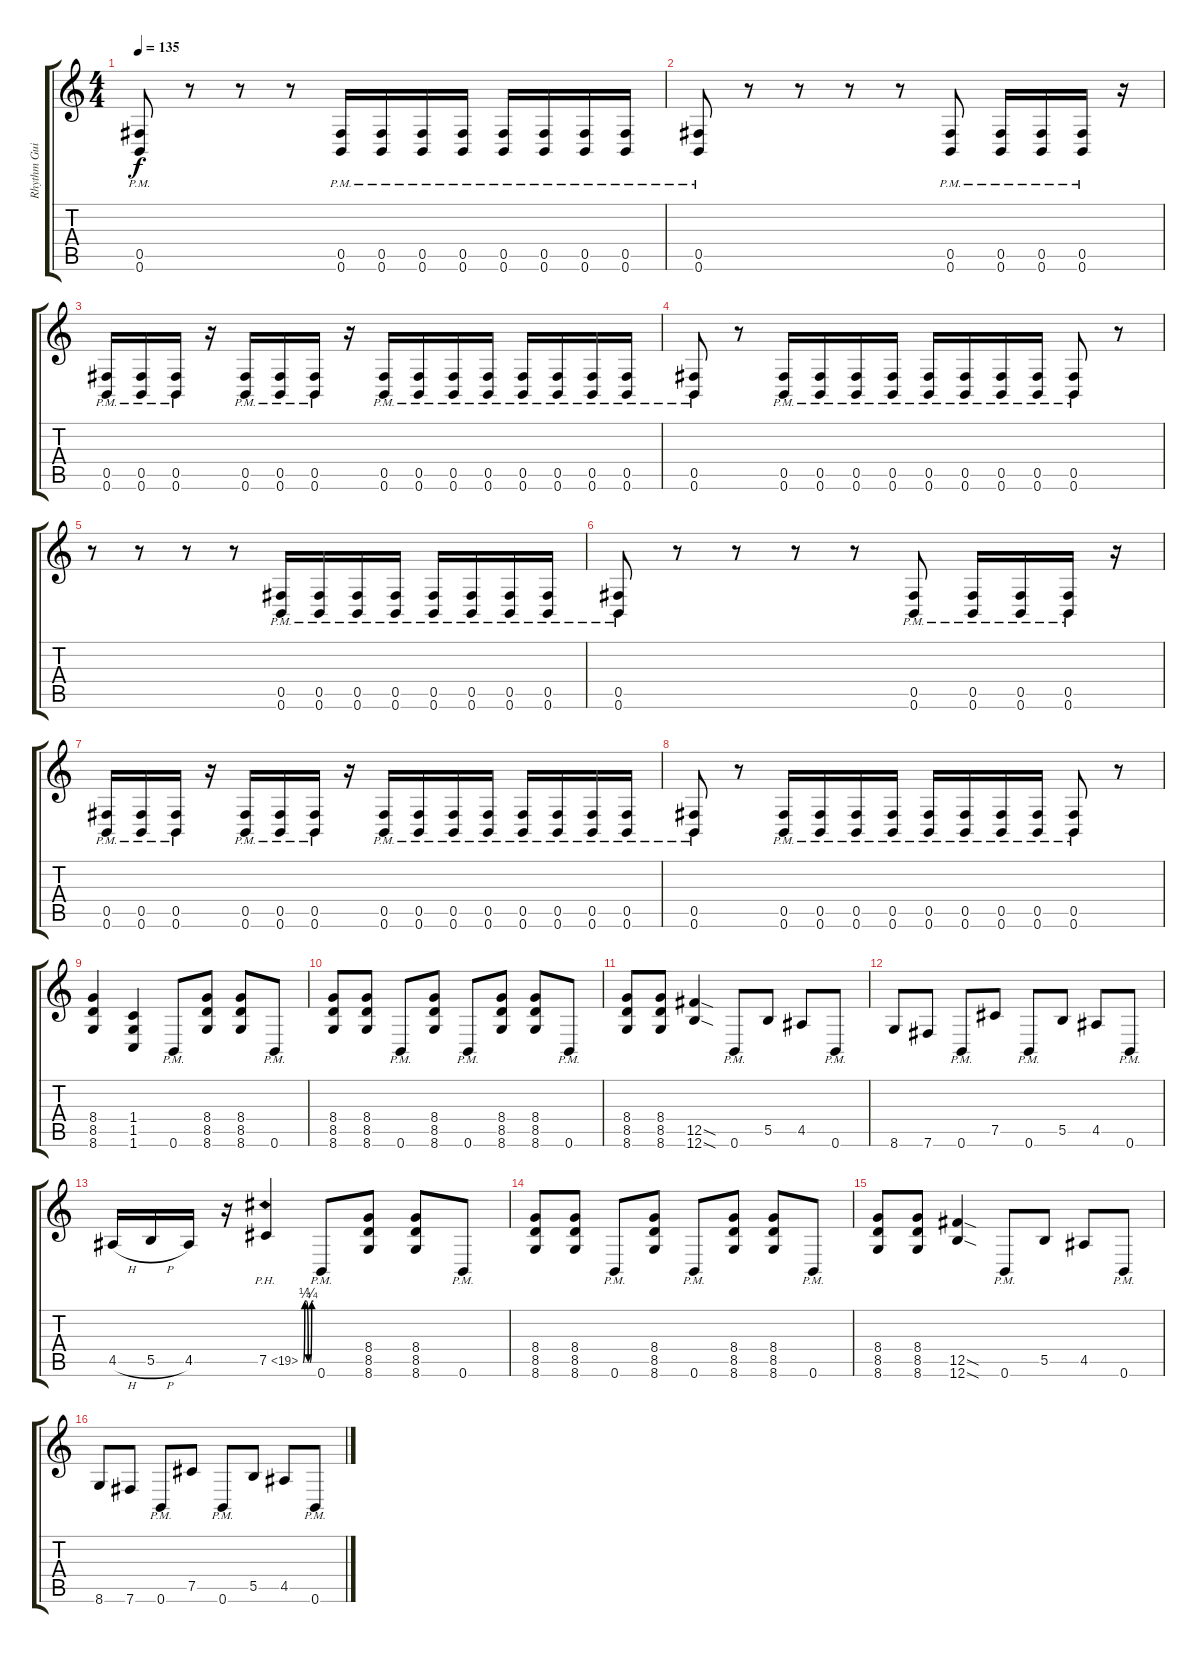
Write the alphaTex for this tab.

\track ("Rhythm Guitar (Jeremy)" "Rhythm Gui") {instrument distortionguitar}
\staff {score tabs}
\tuning (Db4 Ab3 E3 B2 Gb2 B1) {hide}
\ts (4 4)
\tempo 135
\clef g2
\ks c
(0.5{pm} 0.6{pm}).8{dy f} r.8 r.8 r.8 (0.5{pm} 0.6{pm}).16 (0.5{pm} 0.6{pm}).16 (0.5{pm} 0.6{pm}).16 (0.5{pm} 0.6{pm}).16 (0.5{pm} 0.6{pm}).16 (0.5{pm} 0.6{pm}).16 (0.5{pm} 0.6{pm}).16 (0.5{pm} 0.6{pm}).16 |
(0.5{pm} 0.6{pm}).8 r.8 r.8 r.8 r.8 (0.5{pm} 0.6{pm}).8 (0.5{pm} 0.6{pm}).16 (0.5{pm} 0.6{pm}).16 (0.5{pm} 0.6{pm}).16 r.16 |
(0.5{pm} 0.6{pm}).16 (0.5{pm} 0.6{pm}).16 (0.5{pm} 0.6{pm}).16 r.16 (0.5{pm} 0.6{pm}).16 (0.5{pm} 0.6{pm}).16 (0.5{pm} 0.6{pm}).16 r.16 (0.5{pm} 0.6{pm}).16 (0.5{pm} 0.6{pm}).16 (0.5{pm} 0.6{pm}).16 (0.5{pm} 0.6{pm}).16 (0.5{pm} 0.6{pm}).16 (0.5{pm} 0.6{pm}).16 (0.5{pm} 0.6{pm}).16 (0.5{pm} 0.6{pm}).16 |
(0.5{pm} 0.6{pm}).8 r.8 (0.5{pm} 0.6{pm}).16 (0.5{pm} 0.6{pm}).16 (0.5{pm} 0.6{pm}).16 (0.5{pm} 0.6{pm}).16 (0.5{pm} 0.6{pm}).16 (0.5{pm} 0.6{pm}).16 (0.5{pm} 0.6{pm}).16 (0.5{pm} 0.6{pm}).16 (0.5{pm} 0.6{pm}).8 r.8 |
r.8 r.8 r.8 r.8 (0.5{pm} 0.6{pm}).16 (0.5{pm} 0.6{pm}).16 (0.5{pm} 0.6{pm}).16 (0.5{pm} 0.6{pm}).16 (0.5{pm} 0.6{pm}).16 (0.5{pm} 0.6{pm}).16 (0.5{pm} 0.6{pm}).16 (0.5{pm} 0.6{pm}).16 |
(0.5{pm} 0.6{pm}).8 r.8 r.8 r.8 r.8 (0.5{pm} 0.6{pm}).8 (0.5{pm} 0.6{pm}).16 (0.5{pm} 0.6{pm}).16 (0.5{pm} 0.6{pm}).16 r.16 |
(0.5{pm} 0.6{pm}).16 (0.5{pm} 0.6{pm}).16 (0.5{pm} 0.6{pm}).16 r.16 (0.5{pm} 0.6{pm}).16 (0.5{pm} 0.6{pm}).16 (0.5{pm} 0.6{pm}).16 r.16 (0.5{pm} 0.6{pm}).16 (0.5{pm} 0.6{pm}).16 (0.5{pm} 0.6{pm}).16 (0.5{pm} 0.6{pm}).16 (0.5{pm} 0.6{pm}).16 (0.5{pm} 0.6{pm}).16 (0.5{pm} 0.6{pm}).16 (0.5{pm} 0.6{pm}).16 |
(0.5{pm} 0.6{pm}).8 r.8 (0.5{pm} 0.6{pm}).16 (0.5{pm} 0.6{pm}).16 (0.5{pm} 0.6{pm}).16 (0.5{pm} 0.6{pm}).16 (0.5{pm} 0.6{pm}).16 (0.5{pm} 0.6{pm}).16 (0.5{pm} 0.6{pm}).16 (0.5{pm} 0.6{pm}).16 (0.5{pm} 0.6{pm}).8 r.8 |
(8.4 8.5 8.6).4 (1.4 1.5 1.6).4 0.6{pm}.8 (8.4 8.5 8.6).8 (8.4 8.5 8.6).8 0.6{pm}.8 |
(8.4 8.5 8.6).8 (8.4 8.5 8.6).8 0.6{pm}.8 (8.4 8.5 8.6).8 0.6{pm}.8 (8.4 8.5 8.6).8 (8.4 8.5 8.6).8 0.6{pm}.8 |
(8.4 8.5 8.6).8 (8.4 8.5 8.6).8 (12.5{sod} 12.6{sod}).4 0.6{pm}.8 5.5.8 4.5.8 0.6{pm}.8 |
8.6.8 7.6.8 0.6{pm}.8 7.5.8 0.6{pm}.8 5.5.8 4.5.8 0.6{pm}.8 |
4.5{h}.16 5.5{h}.16 4.5.16 r.16 7.5{be (custom 0 0 10 1 20 1 30 0 40 0 50 1 60 1) ph 12}.4 0.6{pm}.8 (8.4 8.5 8.6).8 (8.4 8.5 8.6).8 0.6{pm}.8 |
(8.4 8.5 8.6).8 (8.4 8.5 8.6).8 0.6{pm}.8 (8.4 8.5 8.6).8 0.6{pm}.8 (8.4 8.5 8.6).8 (8.4 8.5 8.6).8 0.6{pm}.8 |
(8.4 8.5 8.6).8 (8.4 8.5 8.6).8 (12.5{sod} 12.6{sod}).4 0.6{pm}.8 5.5.8 4.5.8 0.6{pm}.8 |
8.6.8 7.6.8 0.6{pm}.8 7.5.8 0.6{pm}.8 5.5.8 4.5.8 0.6{pm}.8
